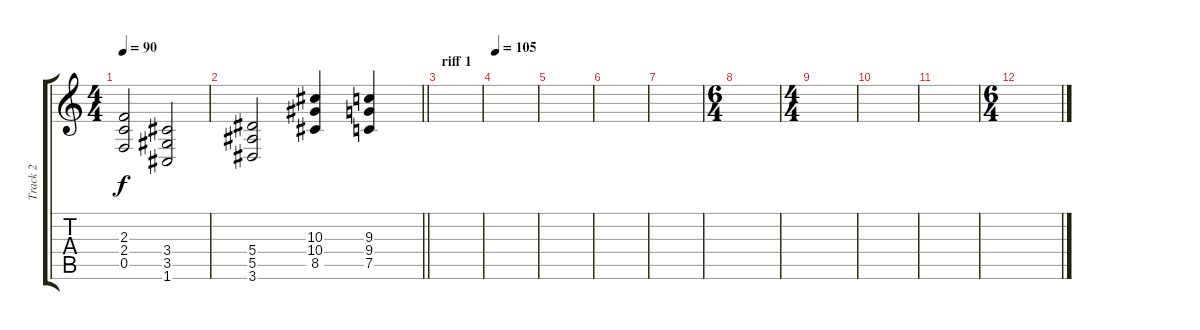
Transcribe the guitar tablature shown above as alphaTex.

\track ("Track 2" "Track 2") {instrument distortionguitar}
\staff {score tabs}
\tuning (C4 G3 Eb3 Bb2 F2 C2) {hide}
\ts (4 4)
\tempo 90
\clef g2
\ks c
(2.3 2.4 0.5).2{dy f} (3.4 3.5 1.6).2 |
\barLineRight lightlight
(5.4 5.5 3.6).2 (10.3 10.4 8.5).4 (9.3 9.4 7.5).4 |
\section ("" "riff 1")
|
\tempo 105
|
|
|
|
\ts (6 4)
|
\ts (4 4)
|
|
|
\ts (6 4)
